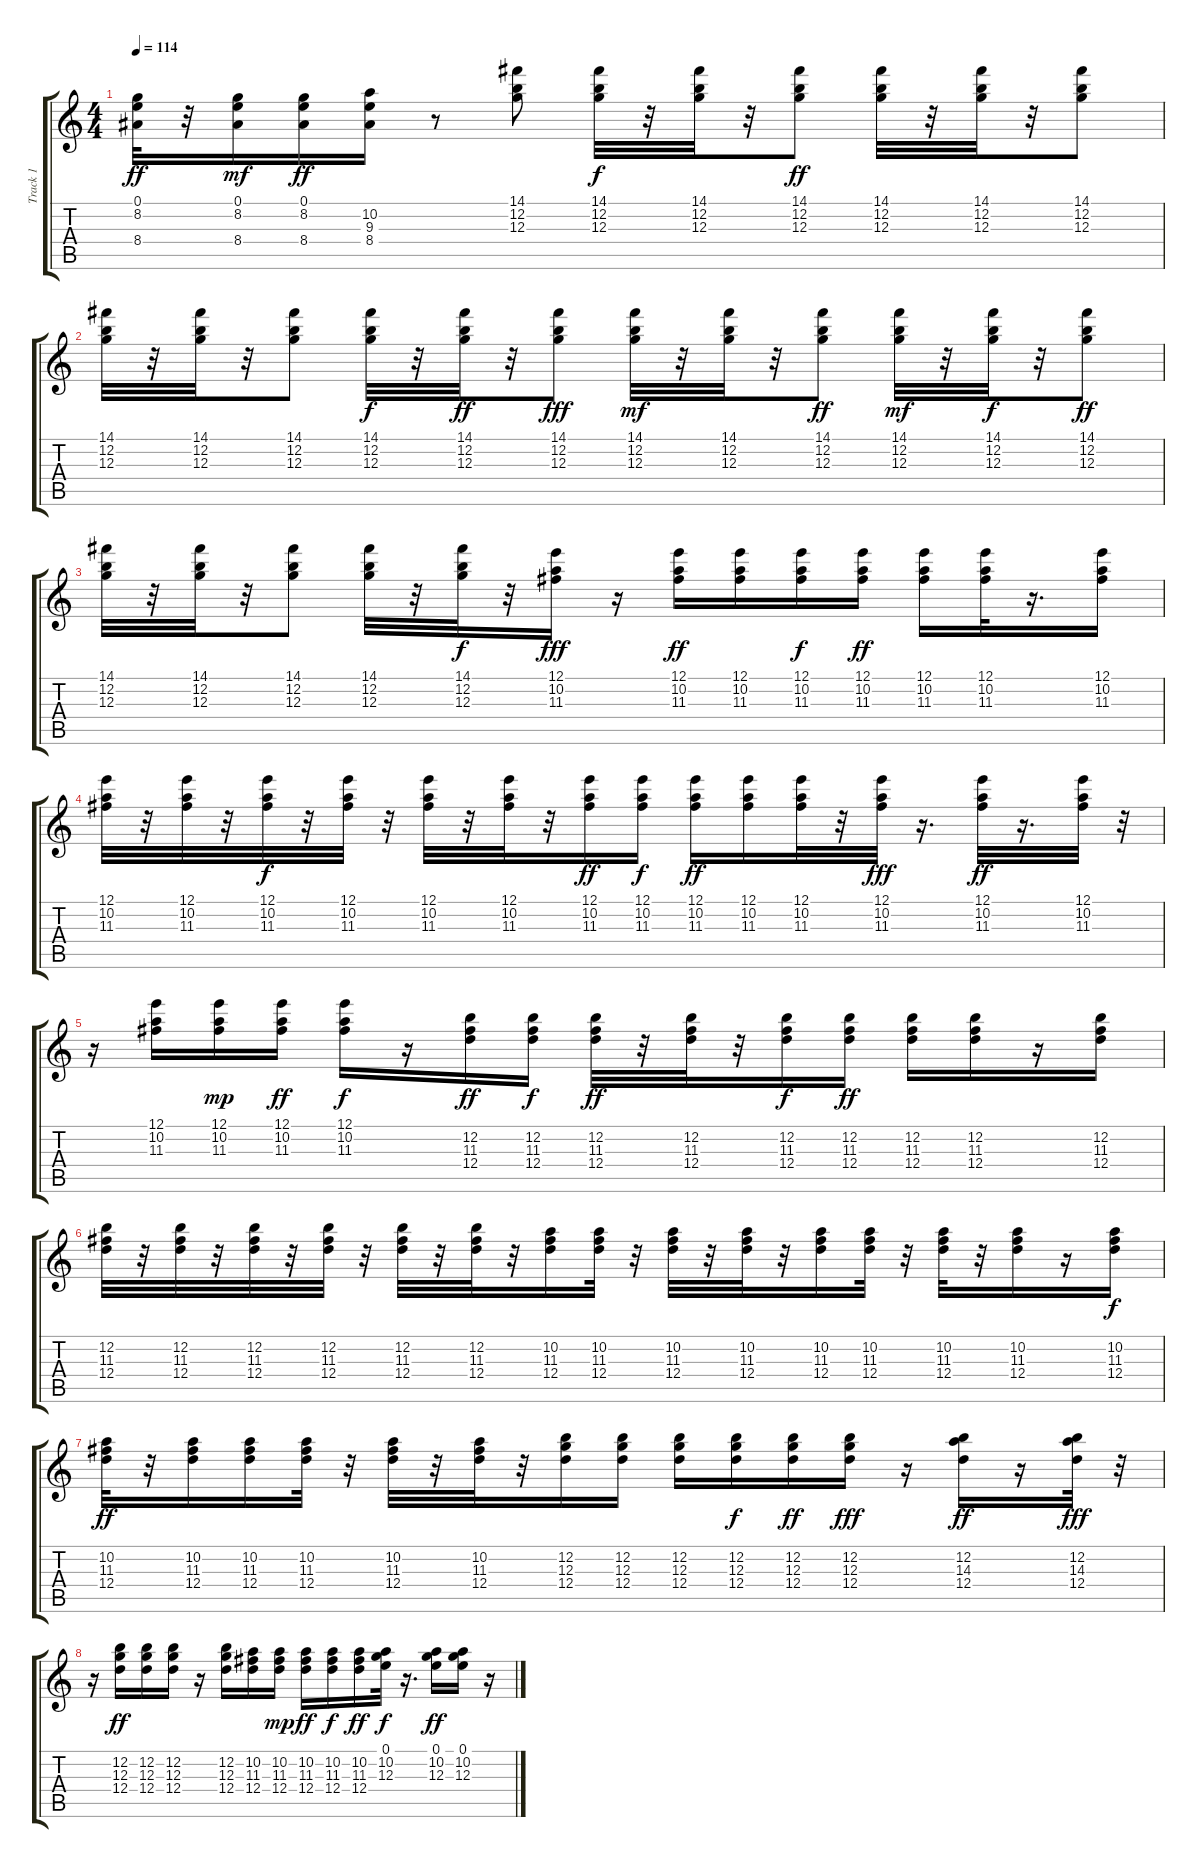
\track ("Track 1" "Track 1") {instrument overdrivenguitar}
\staff {score tabs}
\tuning (E4 B3 G3 D3 A2 E2) {hide}
\ts (4 4)
\tempo 114
\clef g2
\ks c
(0.1 8.2 8.4).32{dy ff} r.32 (0.1 8.2 8.4).16{dy mf} (0.1 8.2 8.4).16{dy ff} (10.2 9.3 8.4).16 r.8 (14.1 12.2 12.3).8 (14.1 12.2 12.3).32{dy f} r.32 (14.1 12.2 12.3).32 r.32 (14.1 12.2 12.3).8{dy ff} (14.1 12.2 12.3).32 r.32 (14.1 12.2 12.3).32 r.32 (14.1 12.2 12.3).8 |
(14.1 12.2 12.3).32 r.32 (14.1 12.2 12.3).32 r.32 (14.1 12.2 12.3).8 (14.1 12.2 12.3).32{dy f} r.32 (14.1 12.2 12.3).32{dy ff} r.32 (14.1 12.2 12.3).8{dy fff} (14.1 12.2 12.3).32{dy mf} r.32 (14.1 12.2 12.3).32 r.32 (14.1 12.2 12.3).8{dy ff} (14.1 12.2 12.3).32{dy mf} r.32 (14.1 12.2 12.3).32{dy f} r.32 (14.1 12.2 12.3).8{dy ff} |
(14.1 12.2 12.3).32 r.32 (14.1 12.2 12.3).32 r.32 (14.1 12.2 12.3).8 (14.1 12.2 12.3).32 r.32 (14.1 12.2 12.3).32{dy f} r.32 (12.1 10.2 11.3).16{dy fff} r.16 (12.1 10.2 11.3).16{dy ff} (12.1 10.2 11.3).16 (12.1 10.2 11.3).16{dy f} (12.1 10.2 11.3).16{dy ff} (12.1 10.2 11.3).16 (12.1 10.2 11.3).32 r.16{d} (12.1 10.2 11.3).16 |
(12.1 10.2 11.3).32 r.32 (12.1 10.2 11.3).32 r.32 (12.1 10.2 11.3).32{dy f} r.32 (12.1 10.2 11.3).32 r.32 (12.1 10.2 11.3).32 r.32 (12.1 10.2 11.3).32 r.32 (12.1 10.2 11.3).16{dy ff} (12.1 10.2 11.3).16{dy f} (12.1 10.2 11.3).16{dy ff} (12.1 10.2 11.3).16 (12.1 10.2 11.3).32 r.32 (12.1 10.2 11.3).32{dy fff} r.16{d} (12.1 10.2 11.3).32{dy ff} r.16{d} (12.1 10.2 11.3).32 r.32 |
r.16 (12.1 10.2 11.3).16 (12.1 10.2 11.3).16{dy mp} (12.1 10.2 11.3).16{dy ff} (12.1 10.2 11.3).16{dy f} r.16 (12.2 11.3 12.4).16{dy ff} (12.2 11.3 12.4).16{dy f} (12.2 11.3 12.4).32{dy ff} r.32 (12.2 11.3 12.4).32 r.32 (12.2 11.3 12.4).16{dy f} (12.2 11.3 12.4).16{dy ff} (12.2 11.3 12.4).16 (12.2 11.3 12.4).16 r.16 (12.2 11.3 12.4).16 |
(12.2 11.3 12.4).32 r.32 (12.2 11.3 12.4).32 r.32 (12.2 11.3 12.4).32 r.32 (12.2 11.3 12.4).32 r.32 (12.2 11.3 12.4).32 r.32 (12.2 11.3 12.4).32 r.32 (10.2 11.3 12.4).16 (10.2 11.3 12.4).32 r.32 (10.2 11.3 12.4).32 r.32 (10.2 11.3 12.4).32 r.32 (10.2 11.3 12.4).16 (10.2 11.3 12.4).32 r.32 (10.2 11.3 12.4).32 r.32 (10.2 11.3 12.4).16 r.16 (10.2 11.3 12.4).16{dy f} |
(10.2 11.3 12.4).32{dy ff} r.32 (10.2 11.3 12.4).16 (10.2 11.3 12.4).16 (10.2 11.3 12.4).32 r.32 (10.2 11.3 12.4).32 r.32 (10.2 11.3 12.4).32 r.32 (12.2 12.3 12.4).16 (12.2 12.3 12.4).16 (12.2 12.3 12.4).16 (12.2 12.3 12.4).16{dy f} (12.2 12.3 12.4).16{dy ff} (12.2 12.3 12.4).16{dy fff} r.16 (12.2 14.3 12.4).16{dy ff} r.16 (12.2 14.3 12.4).32{dy fff} r.32 |
r.16 (12.2 12.3 12.4).16{dy ff} (12.2 12.3 12.4).16 (12.2 12.3 12.4).16 r.16 (12.2 12.3 12.4).16 (10.2 11.3 12.4).16 (10.2 11.3 12.4).16{dy mp} (10.2 11.3 12.4).16{dy ff} (10.2 11.3 12.4).16{dy f} (10.2 11.3 12.4).16{dy ff} (0.1 10.2 12.3).32{dy f} r.16{d} (0.1 10.2 12.3).16{dy ff} (0.1 10.2 12.3).16 r.16
